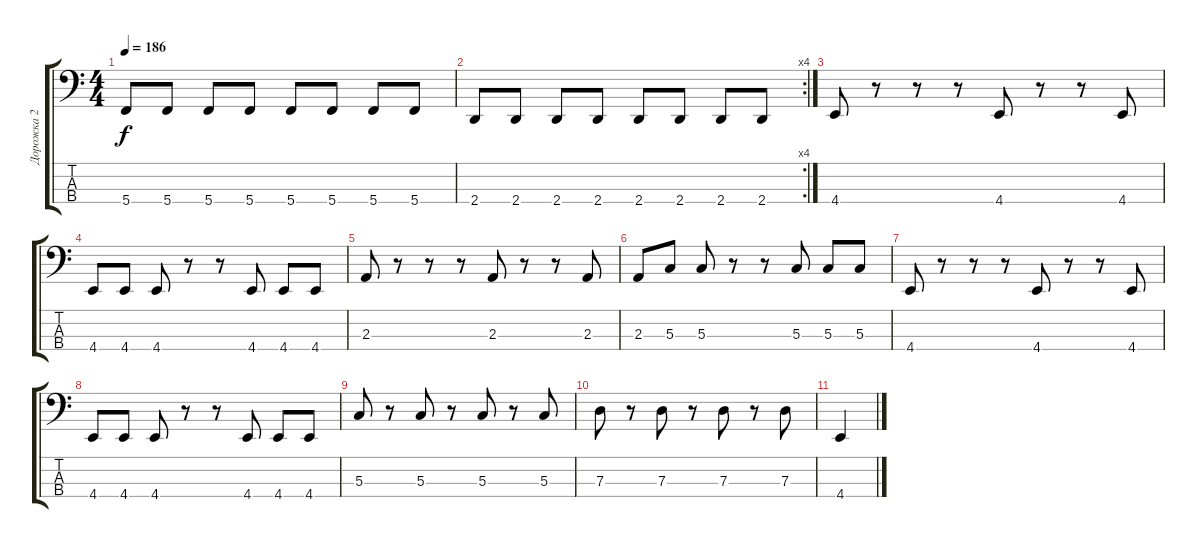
\track ("Дорожка 2" "Дорожка 2") {instrument electricbassfinger}
\staff {score tabs}
\tuning (F2 C2 G1 C1) {hide}
\ts (4 4)
\tempo 186
\clef f4
\ks c
5.4.8{dy f} 5.4.8 5.4.8 5.4.8 5.4.8 5.4.8 5.4.8 5.4.8 |
\rc 4
2.4.8 2.4.8 2.4.8 2.4.8 2.4.8 2.4.8 2.4.8 2.4.8 |
4.4.8 r.8 r.8 r.8 4.4.8 r.8 r.8 4.4.8 |
4.4.8 4.4.8 4.4.8 r.8 r.8 4.4.8 4.4.8 4.4.8 |
2.3.8 r.8 r.8 r.8 2.3.8 r.8 r.8 2.3.8 |
2.3.8 5.3.8 5.3.8 r.8 r.8 5.3.8 5.3.8 5.3.8 |
4.4.8 r.8 r.8 r.8 4.4.8 r.8 r.8 4.4.8 |
4.4.8 4.4.8 4.4.8 r.8 r.8 4.4.8 4.4.8 4.4.8 |
5.3.8 r.8 5.3.8 r.8 5.3.8 r.8 5.3.8 |
7.3.8 r.8 7.3.8 r.8 7.3.8 r.8 7.3.8 |
4.4.4
